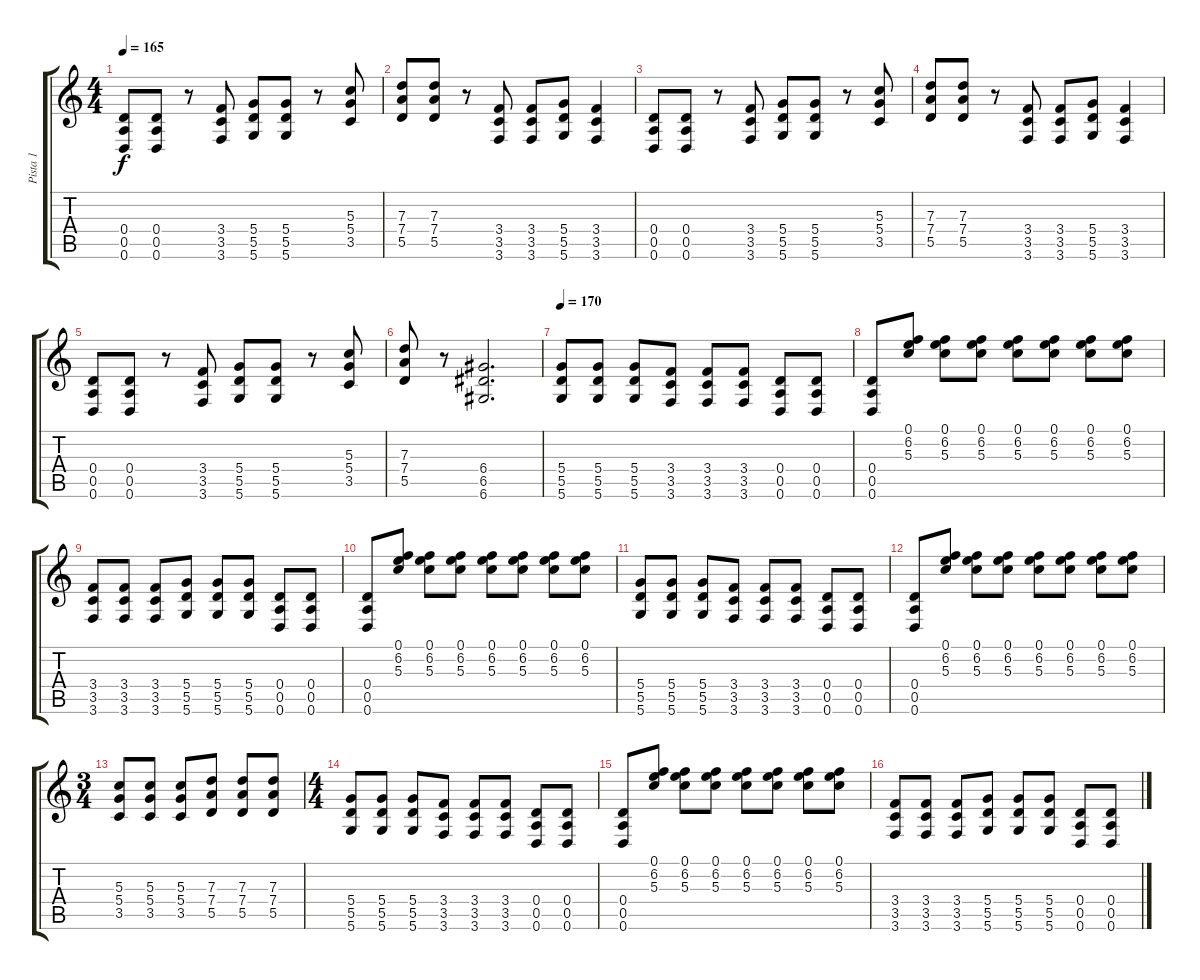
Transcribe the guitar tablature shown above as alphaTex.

\track ("Pista 1" "Pista 1") {instrument distortionguitar}
\staff {score tabs}
\tuning (E4 B3 G3 D3 A2 D2) {hide}
\ts (4 4)
\tempo 165
\clef g2
\ks c
(0.4 0.5 0.6).8{dy f} (0.4 0.5 0.6).8 r.8 (3.4 3.5 3.6).8 (5.4 5.5 5.6).8 (5.4 5.5 5.6).8 r.8 (5.3 5.4 3.5).8 |
(7.3 7.4 5.5).8 (7.3 7.4 5.5).8 r.8 (3.4 3.5 3.6).8 (3.4 3.5 3.6).8 (5.4 5.5 5.6).8 (3.4 3.5 3.6).4 |
(0.4 0.5 0.6).8 (0.4 0.5 0.6).8 r.8 (3.4 3.5 3.6).8 (5.4 5.5 5.6).8 (5.4 5.5 5.6).8 r.8 (5.3 5.4 3.5).8 |
(7.3 7.4 5.5).8 (7.3 7.4 5.5).8 r.8 (3.4 3.5 3.6).8 (3.4 3.5 3.6).8 (5.4 5.5 5.6).8 (3.4 3.5 3.6).4 |
(0.4 0.5 0.6).8 (0.4 0.5 0.6).8 r.8 (3.4 3.5 3.6).8 (5.4 5.5 5.6).8 (5.4 5.5 5.6).8 r.8 (5.3 5.4 3.5).8 |
(7.3 7.4 5.5).8 r.8 (6.4 6.5 6.6).2{d} |
\tempo 170
(5.4 5.5 5.6).8 (5.4 5.5 5.6).8 (5.4 5.5 5.6).8 (3.4 3.5 3.6).8 (3.4 3.5 3.6).8 (3.4 3.5 3.6).8 (0.4 0.5 0.6).8 (0.4 0.5 0.6).8 |
(0.4 0.5 0.6).8 (0.1 6.2 5.3).8 (0.1 6.2 5.3).8 (0.1 6.2 5.3).8 (0.1 6.2 5.3).8 (0.1 6.2 5.3).8 (0.1 6.2 5.3).8 (0.1 6.2 5.3).8 |
(3.4 3.5 3.6).8 (3.4 3.5 3.6).8 (3.4 3.5 3.6).8 (5.4 5.5 5.6).8 (5.4 5.5 5.6).8 (5.4 5.5 5.6).8 (0.4 0.5 0.6).8 (0.4 0.5 0.6).8 |
(0.4 0.5 0.6).8 (0.1 6.2 5.3).8 (0.1 6.2 5.3).8 (0.1 6.2 5.3).8 (0.1 6.2 5.3).8 (0.1 6.2 5.3).8 (0.1 6.2 5.3).8 (0.1 6.2 5.3).8 |
(5.4 5.5 5.6).8 (5.4 5.5 5.6).8 (5.4 5.5 5.6).8 (3.4 3.5 3.6).8 (3.4 3.5 3.6).8 (3.4 3.5 3.6).8 (0.4 0.5 0.6).8 (0.4 0.5 0.6).8 |
(0.4 0.5 0.6).8 (0.1 6.2 5.3).8 (0.1 6.2 5.3).8 (0.1 6.2 5.3).8 (0.1 6.2 5.3).8 (0.1 6.2 5.3).8 (0.1 6.2 5.3).8 (0.1 6.2 5.3).8 |
\ts (3 4)
(5.3 5.4 3.5).8 (5.3 5.4 3.5).8 (5.3 5.4 3.5).8 (7.3 7.4 5.5).8 (7.3 7.4 5.5).8 (7.3 7.4 5.5).8 |
\ts (4 4)
(5.4 5.5 5.6).8 (5.4 5.5 5.6).8 (5.4 5.5 5.6).8 (3.4 3.5 3.6).8 (3.4 3.5 3.6).8 (3.4 3.5 3.6).8 (0.4 0.5 0.6).8 (0.4 0.5 0.6).8 |
(0.4 0.5 0.6).8 (0.1 6.2 5.3).8 (0.1 6.2 5.3).8 (0.1 6.2 5.3).8 (0.1 6.2 5.3).8 (0.1 6.2 5.3).8 (0.1 6.2 5.3).8 (0.1 6.2 5.3).8 |
(3.4 3.5 3.6).8 (3.4 3.5 3.6).8 (3.4 3.5 3.6).8 (5.4 5.5 5.6).8 (5.4 5.5 5.6).8 (5.4 5.5 5.6).8 (0.4 0.5 0.6).8 (0.4 0.5 0.6).8
